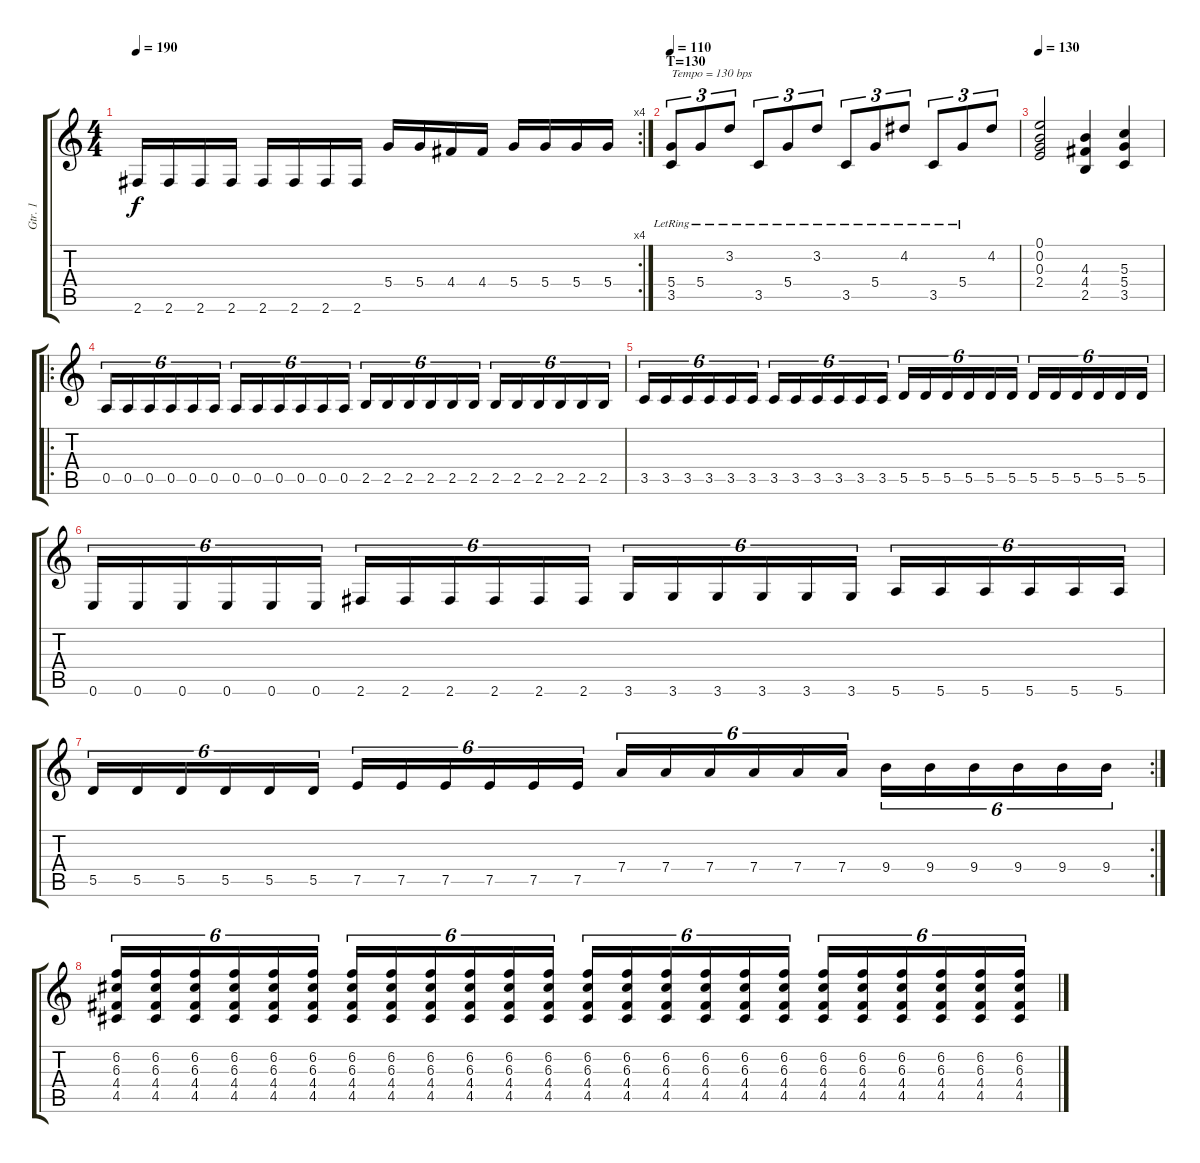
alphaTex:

\track ("Gtr. 1" "Gtr. 1") {instrument distortionguitar}
\staff {score tabs}
\tuning (E4 B3 G3 D3 A2 E2) {hide}
\rc 4
\ts (4 4)
\tempo 190
\clef g2
\ks c
2.6.16{dy f} 2.6.16 2.6.16 2.6.16 2.6.16 2.6.16 2.6.16 2.6.16 5.4.16 5.4.16 4.4.16 4.4.16 5.4.16 5.4.16 5.4.16 5.4.16 |
\section ("" "T=130")
\tempo 110
(5.4 3.5{lr}).8{tu (3 2) txt "Tempo = 130 bps"} 5.4{lr}.8{tu (3 2)} 3.2{lr}.8{tu (3 2)} 3.5{lr}.8{tu (3 2)} 5.4{lr}.8{tu (3 2)} 3.2{lr}.8{tu (3 2)} 3.5{lr}.8{tu (3 2)} 5.4{lr}.8{tu (3 2)} 4.2{lr}.8{tu (3 2)} 3.5{lr}.8{tu (3 2)} 5.4{lr}.8{tu (3 2)} 4.2.8{tu (3 2)} |
\tempo 130
(0.1 0.2 0.3 2.4).2 (4.3 4.4 2.5).4 (5.3 5.4 3.5).4 |
\ro
0.5.16{tu (6 4)} 0.5.16{tu (6 4)} 0.5.16{tu (6 4)} 0.5.16{tu (6 4)} 0.5.16{tu (6 4)} 0.5.16{tu (6 4)} 0.5.16{tu (6 4)} 0.5.16{tu (6 4)} 0.5.16{tu (6 4)} 0.5.16{tu (6 4)} 0.5.16{tu (6 4)} 0.5.16{tu (6 4)} 2.5.16{tu (6 4)} 2.5.16{tu (6 4)} 2.5.16{tu (6 4)} 2.5.16{tu (6 4)} 2.5.16{tu (6 4)} 2.5.16{tu (6 4)} 2.5.16{tu (6 4)} 2.5.16{tu (6 4)} 2.5.16{tu (6 4)} 2.5.16{tu (6 4)} 2.5.16{tu (6 4)} 2.5.16{tu (6 4)} |
3.5.16{tu (6 4)} 3.5.16{tu (6 4)} 3.5.16{tu (6 4)} 3.5.16{tu (6 4)} 3.5.16{tu (6 4)} 3.5.16{tu (6 4)} 3.5.16{tu (6 4)} 3.5.16{tu (6 4)} 3.5.16{tu (6 4)} 3.5.16{tu (6 4)} 3.5.16{tu (6 4)} 3.5.16{tu (6 4)} 5.5.16{tu (6 4)} 5.5.16{tu (6 4)} 5.5.16{tu (6 4)} 5.5.16{tu (6 4)} 5.5.16{tu (6 4)} 5.5.16{tu (6 4)} 5.5.16{tu (6 4)} 5.5.16{tu (6 4)} 5.5.16{tu (6 4)} 5.5.16{tu (6 4)} 5.5.16{tu (6 4)} 5.5.16{tu (6 4)} |
0.6.16{tu (6 4)} 0.6.16{tu (6 4)} 0.6.16{tu (6 4)} 0.6.16{tu (6 4)} 0.6.16{tu (6 4)} 0.6.16{tu (6 4)} 2.6.16{tu (6 4)} 2.6.16{tu (6 4)} 2.6.16{tu (6 4)} 2.6.16{tu (6 4)} 2.6.16{tu (6 4)} 2.6.16{tu (6 4)} 3.6.16{tu (6 4)} 3.6.16{tu (6 4)} 3.6.16{tu (6 4)} 3.6.16{tu (6 4)} 3.6.16{tu (6 4)} 3.6.16{tu (6 4)} 5.6.16{tu (6 4)} 5.6.16{tu (6 4)} 5.6.16{tu (6 4)} 5.6.16{tu (6 4)} 5.6.16{tu (6 4)} 5.6.16{tu (6 4)} |
\rc 2
5.5.16{tu (6 4)} 5.5.16{tu (6 4)} 5.5.16{tu (6 4)} 5.5.16{tu (6 4)} 5.5.16{tu (6 4)} 5.5.16{tu (6 4)} 7.5.16{tu (6 4)} 7.5.16{tu (6 4)} 7.5.16{tu (6 4)} 7.5.16{tu (6 4)} 7.5.16{tu (6 4)} 7.5.16{tu (6 4)} 7.4.16{tu (6 4)} 7.4.16{tu (6 4)} 7.4.16{tu (6 4)} 7.4.16{tu (6 4)} 7.4.16{tu (6 4)} 7.4.16{tu (6 4)} 9.4.16{tu (6 4)} 9.4.16{tu (6 4)} 9.4.16{tu (6 4)} 9.4.16{tu (6 4)} 9.4.16{tu (6 4)} 9.4.16{tu (6 4)} |
(6.2 6.3 4.4 4.5).16{tu (6 4)} (6.2 6.3 4.4 4.5).16{tu (6 4)} (6.2 6.3 4.4 4.5).16{tu (6 4)} (6.2 6.3 4.4 4.5).16{tu (6 4)} (6.2 6.3 4.4 4.5).16{tu (6 4)} (6.2 6.3 4.4 4.5).16{tu (6 4)} (6.2 6.3 4.4 4.5).16{tu (6 4)} (6.2 6.3 4.4 4.5).16{tu (6 4)} (6.2 6.3 4.4 4.5).16{tu (6 4)} (6.2 6.3 4.4 4.5).16{tu (6 4)} (6.2 6.3 4.4 4.5).16{tu (6 4)} (6.2 6.3 4.4 4.5).16{tu (6 4)} (6.2 6.3 4.4 4.5).16{tu (6 4)} (6.2 6.3 4.4 4.5).16{tu (6 4)} (6.2 6.3 4.4 4.5).16{tu (6 4)} (6.2 6.3 4.4 4.5).16{tu (6 4)} (6.2 6.3 4.4 4.5).16{tu (6 4)} (6.2 6.3 4.4 4.5).16{tu (6 4)} (6.2 6.3 4.4 4.5).16{tu (6 4)} (6.2 6.3 4.4 4.5).16{tu (6 4)} (6.2 6.3 4.4 4.5).16{tu (6 4)} (6.2 6.3 4.4 4.5).16{tu (6 4)} (6.2 6.3 4.4 4.5).16{tu (6 4)} (6.2 6.3 4.4 4.5).16{tu (6 4)}
